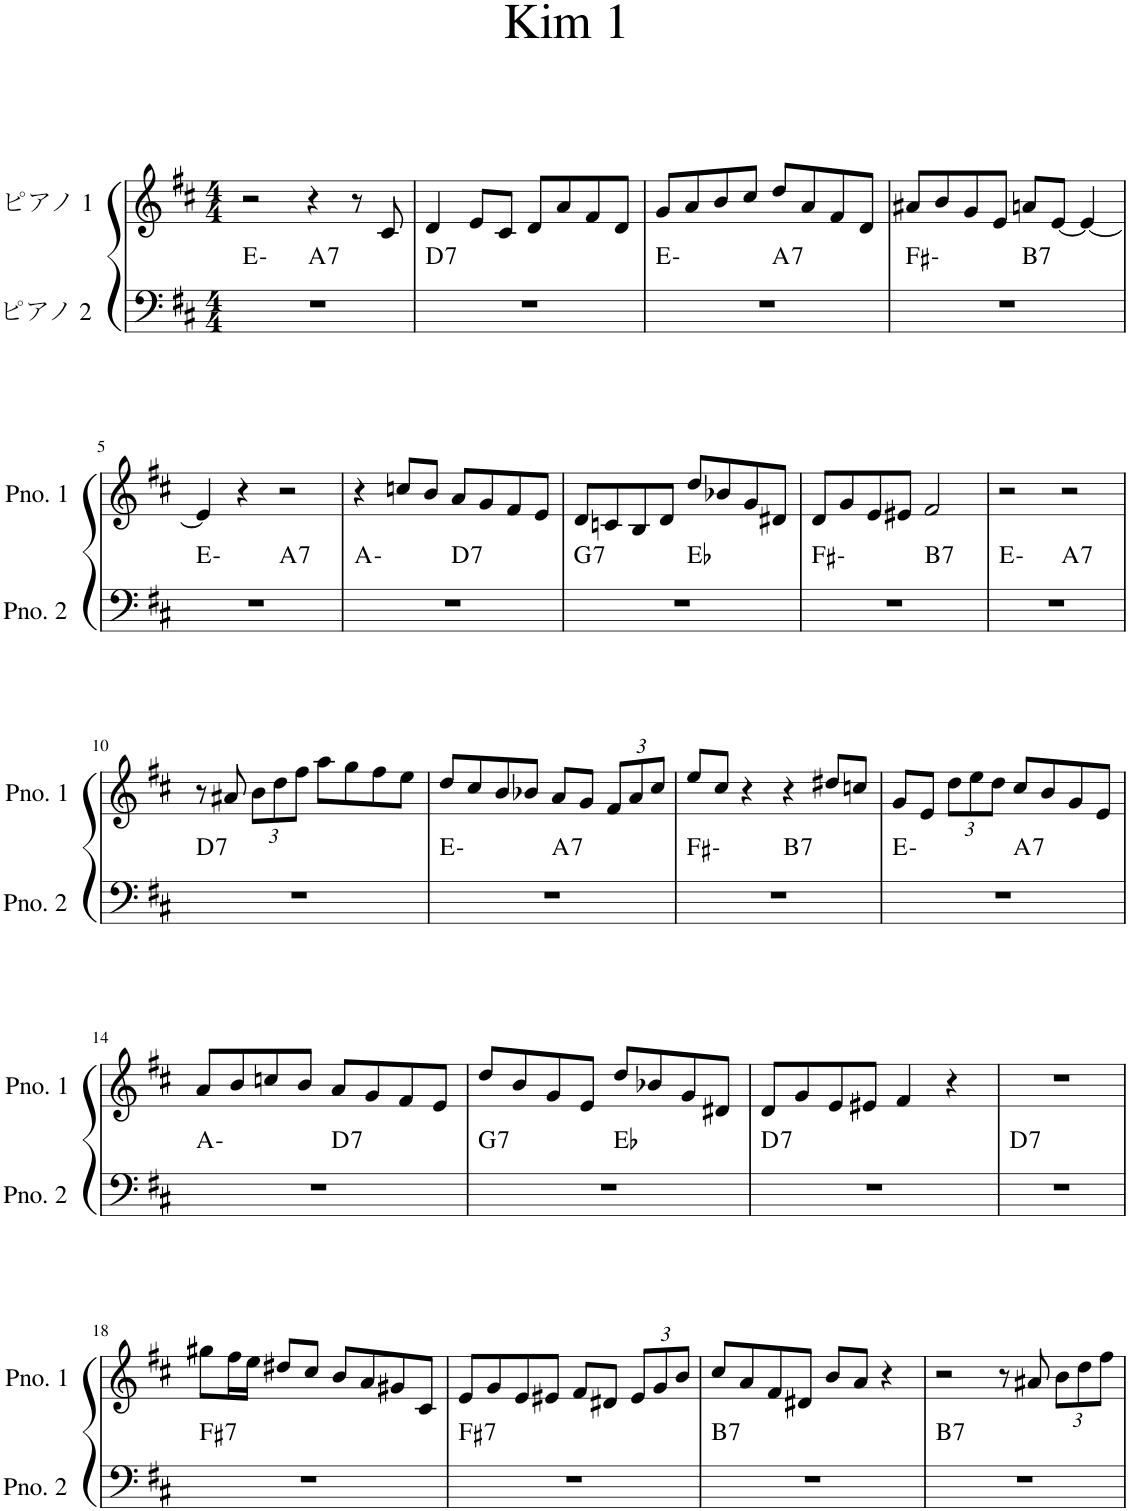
**kern	**harte	**kern
*part2	*part2	*part1
*staff2	*	*staff1
*I"ピアノ 2	*	*I"ピアノ 1
*clefF4	*	*clefG2
*k[f#c#]	*	*k[f#c#]
*M4/4	*	*M4/4
=1	=1	=1
*^	*	*
1r	2ryy	E:min	2r
!	!	!LO:H:kt=7	!
.	2ryy	A:7	4r
.	.	.	8r
.	.	.	8c#/
=2	=2	=2	=2
!	!	!LO:H:kt=7	!
*v	*v	*	*
1r	D:7	4d/
.	.	8e/L
.	.	8c#/J
.	.	8d/L
.	.	8a/
.	.	8f#/
.	.	8d/J
=3	=3	=3
*^	*	*
1r	2ryy	E:min	8g/L
.	.	.	8a/
.	.	.	8b/
.	.	.	8cc#/J
!	!	!LO:H:kt=7	!
.	2ryy	A:7	8dd/L
.	.	.	8a/
.	.	.	8f#/
.	.	.	8d/J
=4	=4	=4	=4
1r	2ryy	F#:min	8a#X/L
.	.	.	8b/
.	.	.	8g/
.	.	.	8e/J
!	!	!LO:H:kt=7	!
.	2ryy	B:7	8an/L
.	.	.	[8e/J
.	.	.	4e/_
!!LO:LB:g=z
=5	=5	=5	=5
1r	2ryy	E:min	4e/]
.	.	.	4r
!	!	!LO:H:kt=7	!
.	2ryy	A:7	2r
=6	=6	=6	=6
1r	2ryy	A:min	4r
.	.	.	8ccn/L
.	.	.	8b/J
!	!	!LO:H:kt=7	!
.	2ryy	D:7	8a/L
.	.	.	8g/
.	.	.	8f#/
.	.	.	8e/J
=7	=7	=7	=7
!	!	!LO:H:kt=7	!
1r	2ryy	G:7	8d/L
.	.	.	8cn/
.	.	.	8B/
.	.	.	8d/J
.	2ryy	Eb:maj	8dd/L
.	.	.	8b-X/
.	.	.	8g/
.	.	.	8d#X/J
=8	=8	=8	=8
1r	2ryy	F#:min	8d/L
.	.	.	8g/
.	.	.	8e/
.	.	.	8e#X/J
!	!	!LO:H:kt=7	!
.	2ryy	B:7	2f#/
=9	=9	=9	=9
1r	2ryy	E:min	2r
!	!	!LO:H:kt=7	!
.	2ryy	A:7	2r
!!LO:LB:g=z
=10	=10	=10	=10
!	!	!LO:H:kt=7	!
*v	*v	*	*
1r	D:7	8r
.	.	8a#X/
*	*	*Xbrackettup
.	.	12b\L
.	.	12dd\
.	.	12ff#\J
.	.	8aa\L
.	.	8gg\
.	.	8ff#\
.	.	8ee\J
=11	=11	=11
*^	*	*
1r	2ryy	E:min	8dd/L
.	.	.	8cc#/
.	.	.	8b/
.	.	.	8b-X/J
!	!	!LO:H:kt=7	!
.	2ryy	A:7	8a/L
.	.	.	8g/J
.	.	.	12f#/L
.	.	.	12a/
.	.	.	12cc#/J
=12	=12	=12	=12
1r	2ryy	F#:min	8ee/L
.	.	.	8cc#/J
.	.	.	4r
!	!	!LO:H:kt=7	!
.	2ryy	B:7	4r
.	.	.	8dd#X/L
.	.	.	8ccn/J
=13	=13	=13	=13
1r	2ryy	E:min	8g/L
.	.	.	8e/J
.	.	.	12dd\L
.	.	.	12ee\
.	.	.	12dd\J
!	!	!LO:H:kt=7	!
.	2ryy	A:7	8cc#/L
.	.	.	8b/
.	.	.	8g/
.	.	.	8e/J
!!LO:LB:g=z
=14	=14	=14	=14
1r	2ryy	A:min	8a/L
.	.	.	8b/
.	.	.	8ccn/
.	.	.	8b/J
!	!	!LO:H:kt=7	!
.	2ryy	D:7	8a/L
.	.	.	8g/
.	.	.	8f#/
.	.	.	8e/J
=15	=15	=15	=15
!	!	!LO:H:kt=7	!
1r	2ryy	G:7	8dd/L
.	.	.	8b/
.	.	.	8g/
.	.	.	8e/J
.	2ryy	Eb:maj	8dd/L
.	.	.	8b-X/
.	.	.	8g/
.	.	.	8d#X/J
=16	=16	=16	=16
!	!	!LO:H:kt=7	!
*v	*v	*	*
1r	D:7	8d/L
.	.	8g/
.	.	8e/
.	.	8e#X/J
.	.	4f#/
.	.	4r
=17	=17	=17
!	!LO:H:kt=7	!
1r	D:7	1r
!!LO:LB:g=z
=18	=18	=18
!	!LO:H:kt=7	!
1r	F#:7	8gg#X\L
.	.	16ff#\L
.	.	16ee\JJ
.	.	8dd#X/L
.	.	8cc#/J
.	.	8b/L
.	.	8a/
.	.	8g#X/
.	.	8c#/J
=19	=19	=19
!	!LO:H:kt=7	!
1r	F#:7	8e/L
.	.	8g/
.	.	8e/
.	.	8e#X/J
.	.	8f#/L
.	.	8d#X/J
.	.	12e#/L
.	.	12g/
.	.	12b/J
=20	=20	=20
!	!LO:H:kt=7	!
1r	B:7	8cc#/L
.	.	8a/
.	.	8f#/
.	.	8d#X/J
.	.	8b/L
.	.	8a/J
.	.	4r
=21	=21	=21
!	!LO:H:kt=7	!
1r	B:7	2r
.	.	8r
.	.	8a#X/
.	.	12b\L
.	.	12dd\
.	.	12ff#\J
=	=	=
*-	*-	*-
